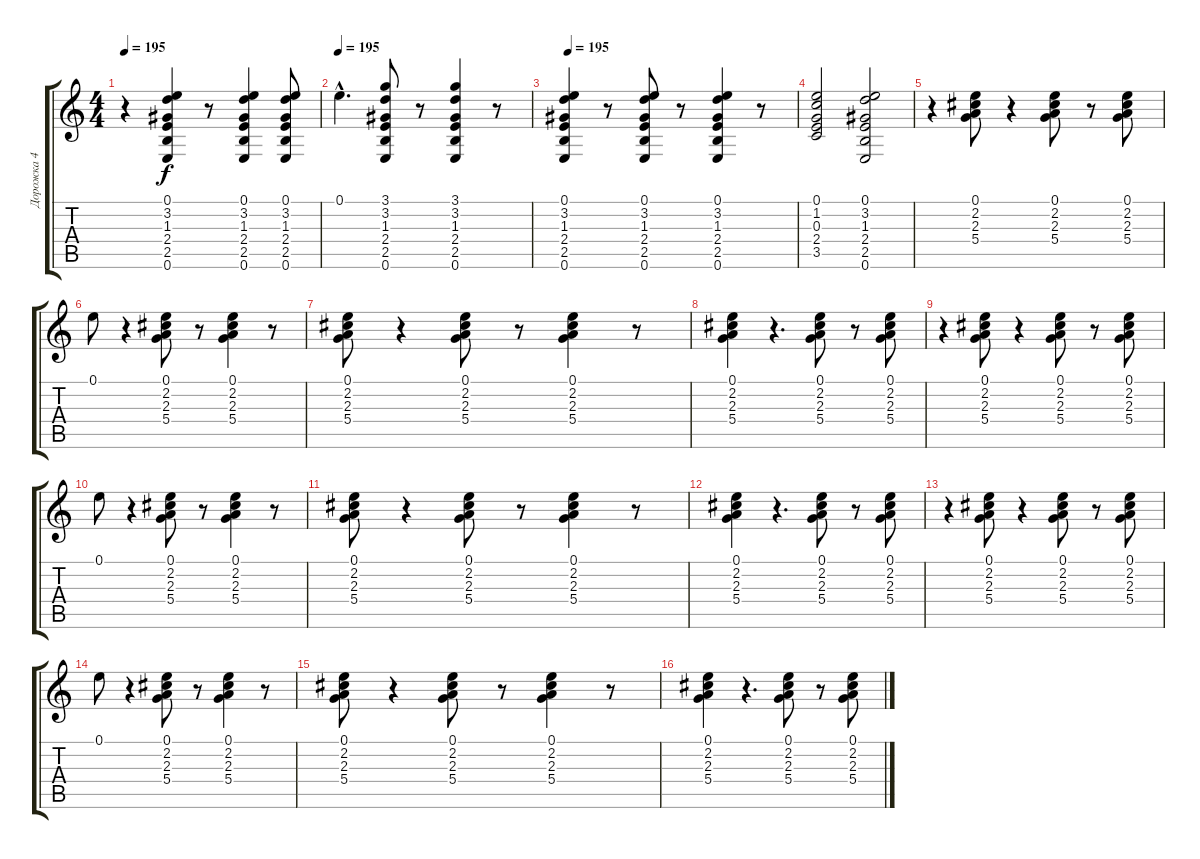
\track ("Дорожка 4" "Дорожка 4") {instrument electricguitarmuted}
\staff {score tabs}
\tuning (E4 B3 G3 D3 A2 E2) {hide}
\ts (4 4)
\tempo 195
\clef g2
\ks c
r.4{dy f} (0.1 3.2 1.3 2.4 2.5 0.6).4 r.8 (0.1 3.2 1.3 2.4 2.5 0.6).4 (0.1 3.2 1.3 2.4 2.5 0.6).8 |
\tempo 195
0.1{hac}.4{d} (3.1 3.2 1.3 2.4 2.5 0.6).8 r.8 (3.1 3.2 1.3 2.4 2.5 0.6).4 r.8 |
\tempo 195
(0.1 3.2 1.3 2.4 2.5 0.6).4 r.8 (0.1 3.2 1.3 2.4 2.5 0.6).8 r.8 (0.1 3.2 1.3 2.4 2.5 0.6).4 r.8 |
(0.1 1.2 0.3 2.4 3.5).2 (0.1 3.2 1.3 2.4 2.5 0.6).2 |
r.4 (0.1 2.2 2.3 5.4).8 r.4 (0.1 2.2 2.3 5.4).8 r.8 (0.1 2.2 2.3 5.4).8 |
0.1.8 r.4 (0.1 2.2 2.3 5.4).8 r.8 (0.1 2.2 2.3 5.4).4 r.8 |
(0.1 2.2 2.3 5.4).8 r.4 (0.1 2.2 2.3 5.4).8 r.8 (0.1 2.2 2.3 5.4).4 r.8 |
(0.1 2.2 2.3 5.4).4 r.4{d} (0.1 2.2 2.3 5.4).8 r.8 (0.1 2.2 2.3 5.4).8 |
r.4 (0.1 2.2 2.3 5.4).8 r.4 (0.1 2.2 2.3 5.4).8 r.8 (0.1 2.2 2.3 5.4).8 |
0.1.8 r.4 (0.1 2.2 2.3 5.4).8 r.8 (0.1 2.2 2.3 5.4).4 r.8 |
(0.1 2.2 2.3 5.4).8 r.4 (0.1 2.2 2.3 5.4).8 r.8 (0.1 2.2 2.3 5.4).4 r.8 |
(0.1 2.2 2.3 5.4).4 r.4{d} (0.1 2.2 2.3 5.4).8 r.8 (0.1 2.2 2.3 5.4).8 |
r.4 (0.1 2.2 2.3 5.4).8 r.4 (0.1 2.2 2.3 5.4).8 r.8 (0.1 2.2 2.3 5.4).8 |
0.1.8 r.4 (0.1 2.2 2.3 5.4).8 r.8 (0.1 2.2 2.3 5.4).4 r.8 |
(0.1 2.2 2.3 5.4).8 r.4 (0.1 2.2 2.3 5.4).8 r.8 (0.1 2.2 2.3 5.4).4 r.8 |
(0.1 2.2 2.3 5.4).4 r.4{d} (0.1 2.2 2.3 5.4).8 r.8 (0.1 2.2 2.3 5.4).8
